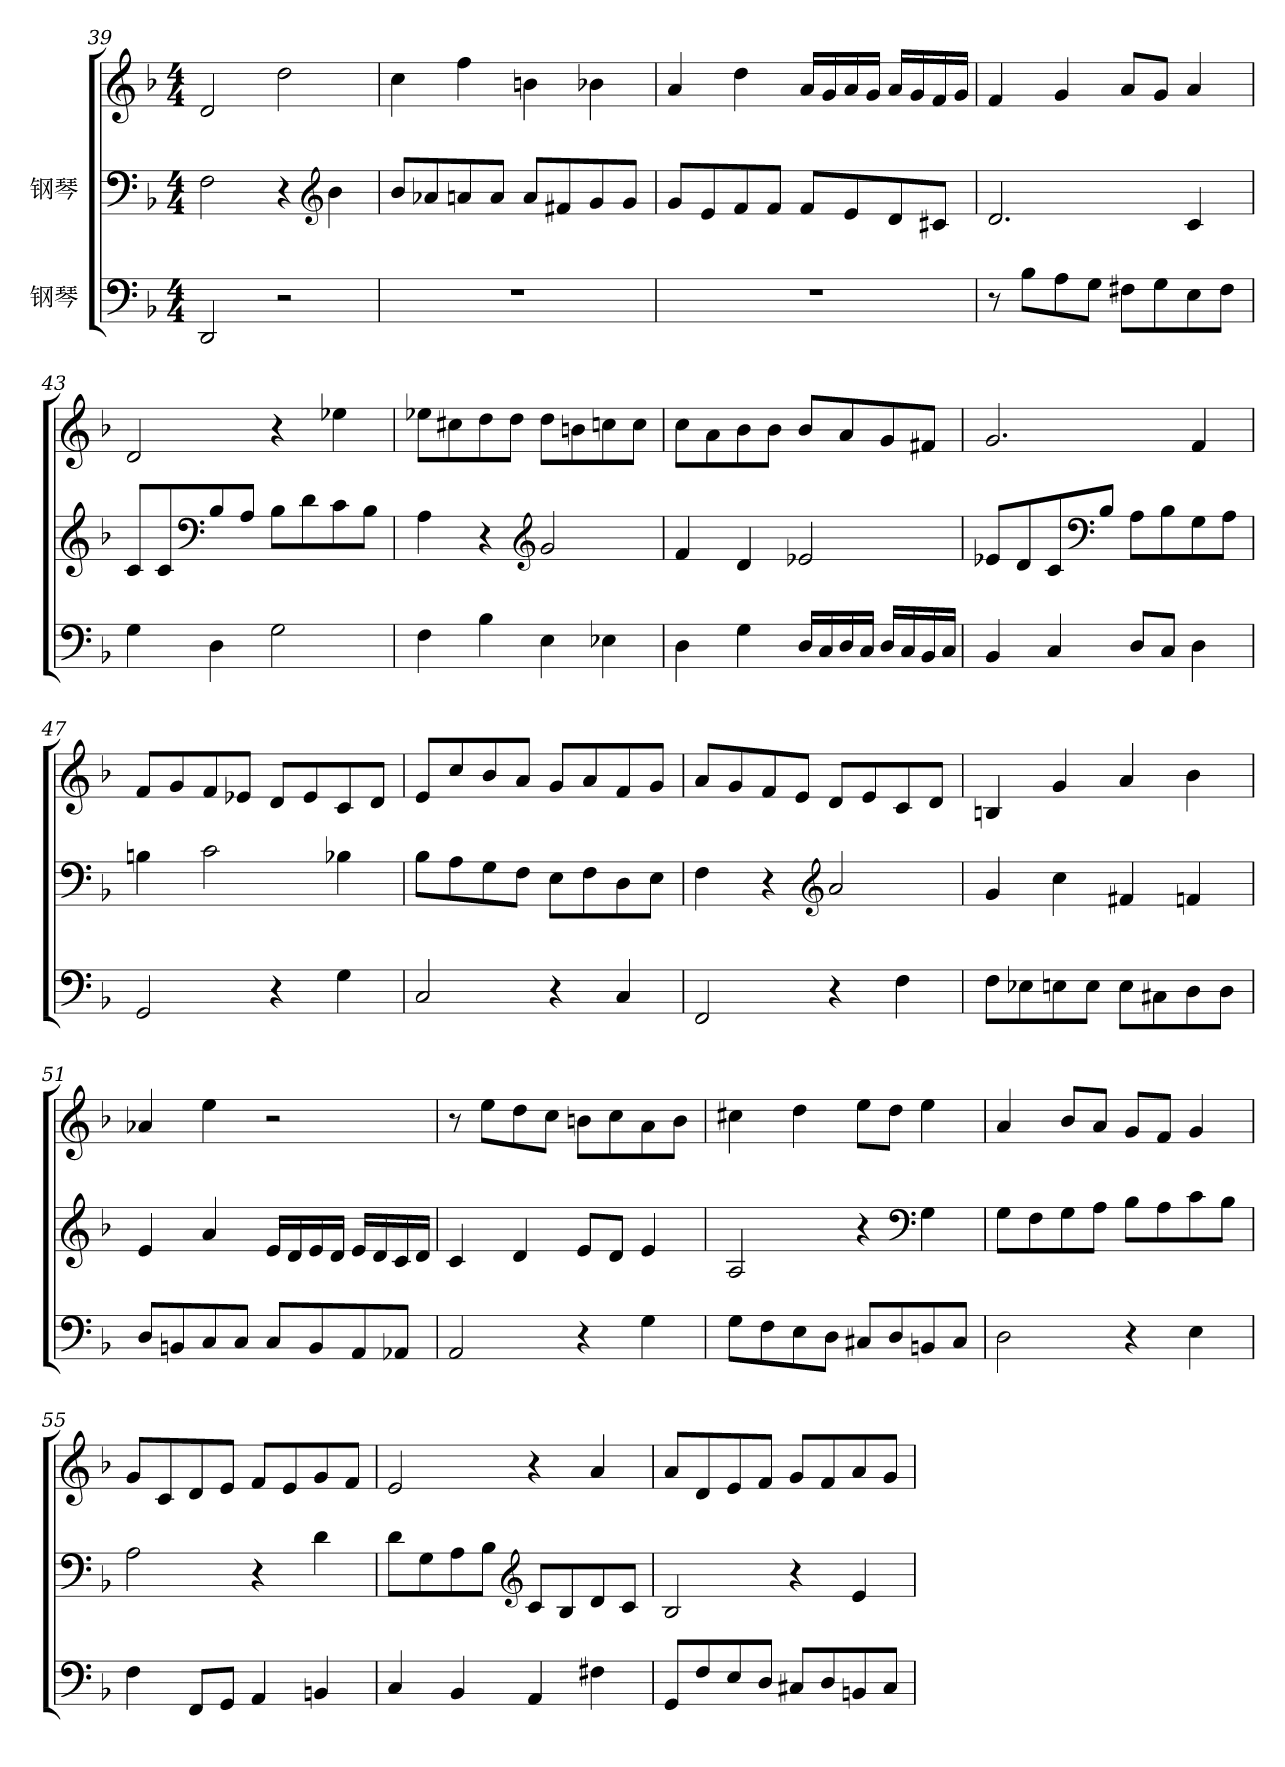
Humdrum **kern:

**kern	**kern	**kern
*part2	*part1	*part1
*staff3	*staff2	*staff1
*I"钢琴	*I"钢琴	*
*clefF4	*clefF4	*clefG2
*k[b-]	*k[b-]	*k[b-]
*M4/4	*M4/4	*M4/4
=39	=39	=39
2DD/	2F\	2d/
*	*	*MM128
2r	4r	2dd\
*	*clefG2	*
.	4b-\	.
=40	=40	=40
1r	8b-/L	4cc\
.	8a-X/	.
.	8an/	4ff\
.	8a/J	.
.	8a/L	4bn\
.	8f#X/	.
.	8g/	4b-X\
.	8g/J	.
!!LO:LB:g=z
=41	=41	=41
1r	8g/L	4a/
.	8e/	.
.	8f/	4dd\
.	8f/J	.
.	8f/L	16a/LL
.	.	16g/
.	8e/	16a/
.	.	16g/JJ
.	8d/	16a/LL
.	.	16g/
.	8c#X/J	16f/
.	.	16g/JJ
=42	=42	=42
8r	2.d/	4f/
8B-\L	.	.
8A\	.	4g/
8G\J	.	.
8F#X\L	.	8a/L
8G\	.	8g/J
8E\	4c/	4a/
8F#\J	.	.
=43	=43	=43
4G\	8c/L	2d/
.	8c/	.
*	*clefF4	*
4D\	8B-/	.
.	8A/J	.
2G\	8B-\L	4r
.	8d\	.
.	8c\	4ee-X\
.	8B-\J	.
!!LO:LB:g=z
=44	=44	=44
4F\	4A\	8ee-X\L
.	.	8cc#X\
4B-\	4r	8dd\
.	.	8dd\J
*	*clefG2	*
4E\	2g/	8dd\L
.	.	8bn\
4E-X\	.	8ccn\
.	.	8cc\J
=45	=45	=45
4D\	4f/	8cc\L
.	.	8a\
4G\	4d/	8b-\
.	.	8b-\J
16D/LL	2e-X/	8b-/L
16C/	.	.
16D/	.	8a/
16C/JJ	.	.
16D/LL	.	8g/
16C/	.	.
16BB-/	.	8f#X/J
16C/JJ	.	.
=46	=46	=46
4BB-/	8e-X/L	2.g/
.	8d/	.
4C/	8c/	.
*	*clefF4	*
.	8B-/J	.
8D/L	8A\L	.
8C/J	8B-\	.
4D\	8G\	4f/
.	8A\J	.
!!LO:PB:g=z
=47	=47	=47
2GG/	4Bn\	8f/L
.	.	8g/
.	2c\	8f/
.	.	8e-X/J
4r	.	8d/L
.	.	8e-/
4G\	4B-X\	8c/
.	.	8d/J
=48	=48	=48
2C/	8B-\L	8e/L
.	8A\	8cc/
.	8G\	8b-/
.	8F\J	8a/J
4r	8E\L	8g/L
.	8F\	8a/
4C/	8D\	8f/
.	8E\J	8g/J
=49	=49	=49
2FF/	4F\	8a/L
.	.	8g/
.	4r	8f/
.	.	8e/J
*	*clefG2	*
4r	2a/	8d/L
.	.	8e/
4F\	.	8c/
.	.	8d/J
=50	=50	=50
8F\L	4g/	4Bn/
8E-X\	.	.
8En\	4cc\	4g/
8E\J	.	.
8E\L	4f#X/	4a/
8C#X\	.	.
8D\	4fn/	4b-\
8D\J	.	.
!!LO:LB:g=z
=51	=51	=51
8D/L	4e/	4a-X/
8BBn/	.	.
8C/	4a/	4ee\
8C/J	.	.
8C/L	16e/LL	2r
.	16d/	.
8BB/	16e/	.
.	16d/JJ	.
8AA/	16e/LL	.
.	16d/	.
8AA-X/J	16c/	.
.	16d/JJ	.
=52	=52	=52
2AA/	4c/	8r
.	.	8ee\L
.	4d/	8dd\
.	.	8cc\J
4r	8e/L	8bn\L
.	8d/J	8cc\
4G\	4e/	8a\
.	.	8b\J
=53	=53	=53
8G\L	2A/	4cc#X\
8F\	.	.
8E\	.	4dd\
8D\J	.	.
8C#X/L	4r	8ee\L
8D/	.	8dd\J
*	*clefF4	*
8BBn/	4G\	4ee\
8C#/J	.	.
=54	=54	=54
2D\	8G\L	4a/
.	8F\	.
.	8G\	8b-/L
.	8A\J	8a/J
4r	8B-\L	8g/L
.	8A\	8f/J
4E\	8c\	4g/
.	8B-\J	.
!!LO:LB:g=z
=55	=55	=55
4F\	2A\	8g/L
.	.	8c/
8FF/L	.	8d/
8GG/J	.	8e/J
4AA/	4r	8f/L
.	.	8e/
4BBn/	4d\	8g/
.	.	8f/J
=56	=56	=56
4C/	8d\L	2e/
.	8G\	.
4BB-/	8A\	.
.	8B-\J	.
*	*clefG2	*
4AA/	8c/L	4r
.	8B-/	.
4F#X\	8d/	4a/
.	8c/J	.
=57	=57	=57
8GG/L	2B-/	8a/L
8F/	.	8d/
8E/	.	8e/
8D/J	.	8f/J
8C#X/L	4r	8g/L
8D/	.	8f/
8BBn/	4e/	8a/
8C#/J	.	8g/J
=	=	=
*-	*-	*-
